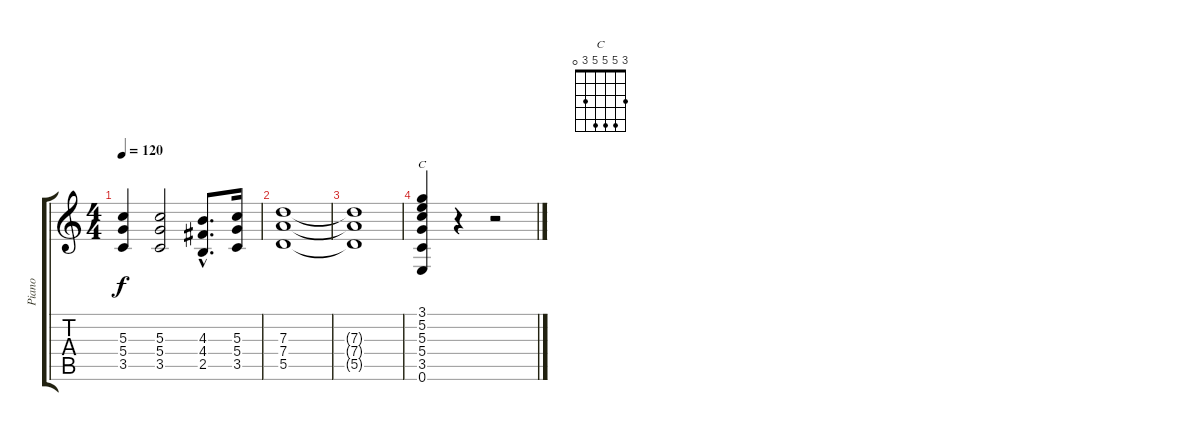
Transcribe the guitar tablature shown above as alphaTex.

\track ("Piano" "Piano") {instrument overdrivenguitar}
\staff {score tabs}
\tuning (E4 B3 G3 D3 A2 E2) {hide}
\chord ("C" 3 5 5 5 3 0)
\ts (4 4)
\tempo 120
\clef g2
\ks c
(5.3 5.4 3.5).4{dy f} (5.3 5.4 3.5).2 (4.3{hac} 4.4{hac} 2.5{hac}).8{d} (5.3 5.4 3.5).16 |
(7.3 7.4 5.5).1 |
(7.3{t} 7.4{t} 5.5{t}).1 |
(3.1 5.2 5.3 5.4 3.5 0.6).4{ch "C" volume 1} r.4 r.2
